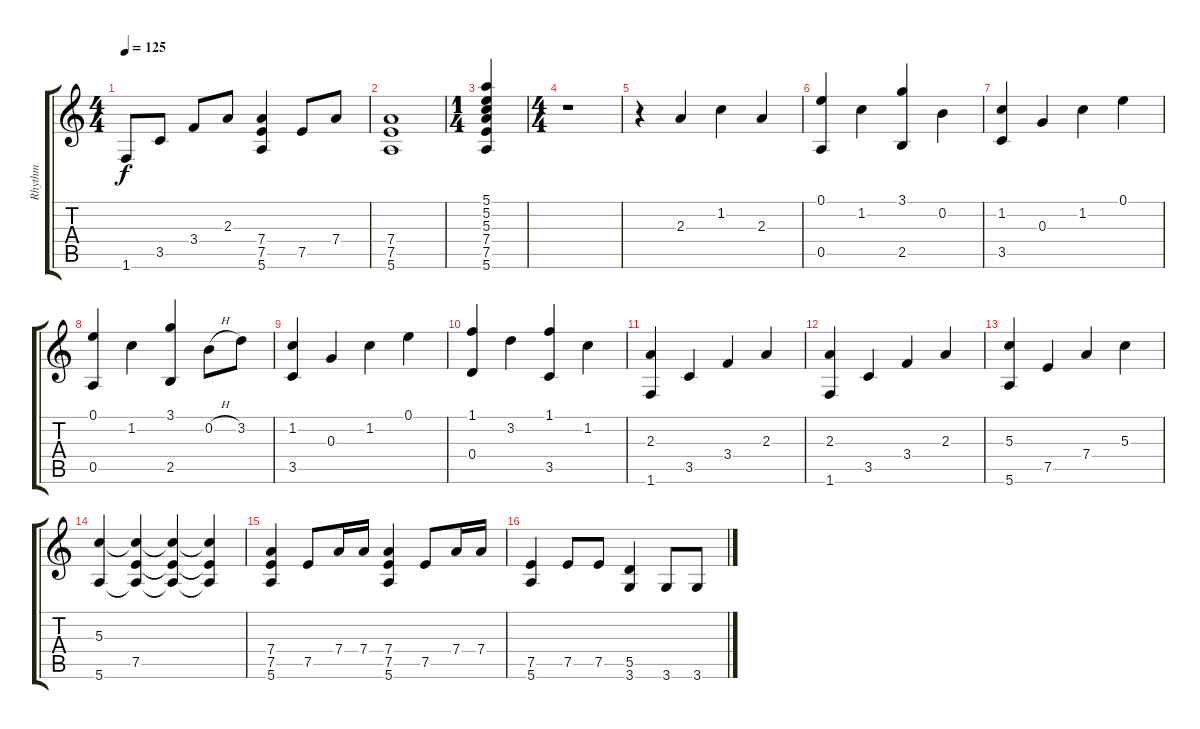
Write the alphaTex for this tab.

\track ("Rhythm" "Rhythm") {instrument electricguitarmuted}
\staff {score tabs}
\tuning (E4 B3 G3 D3 A2 E2) {hide}
\ts (4 4)
\tempo 125
\clef g2
\ks c
1.6.8{dy f} 3.5.8 3.4.8 2.3.8 (7.4 7.5 5.6).4 7.5.8 7.4.8 |
(7.4 7.5 5.6).1 |
\ts (1 4)
(5.1 5.2 5.3 7.4 7.5 5.6).4 |
\ts (4 4)
r.1 |
r.4 2.3.4 1.2.4 2.3.4 |
(0.1 0.5).4 1.2.4 (3.1 2.5).4 0.2.4 |
(1.2 3.5).4 0.3.4 1.2.4 0.1.4 |
(0.1 0.5).4 1.2.4 (3.1 2.5).4 0.2{h}.8 3.2.8 |
(1.2 3.5).4 0.3.4 1.2.4 0.1.4 |
(1.1 0.4).4 3.2.4 (1.1 3.5).4 1.2.4 |
(2.3 1.6).4 3.5.4 3.4.4 2.3.4 |
(2.3 1.6).4 3.5.4 3.4.4 2.3.4 |
(5.3 5.6).4 7.5.4 7.4.4 5.3.4 |
(5.3 5.6).4 (5.3{t} 7.5 5.6{t}).4 (5.3{t} 7.5{t} 5.6{t}).4 (5.3{t} 7.5{t} 5.6{t}).4 |
(7.4 7.5 5.6).4 7.5.8 7.4.16 7.4.16 (7.4 7.5 5.6).4 7.5.8 7.4.16 7.4.16 |
(7.5 5.6).4 7.5.8 7.5.8 (5.5 3.6).4 3.6.8 3.6.8
